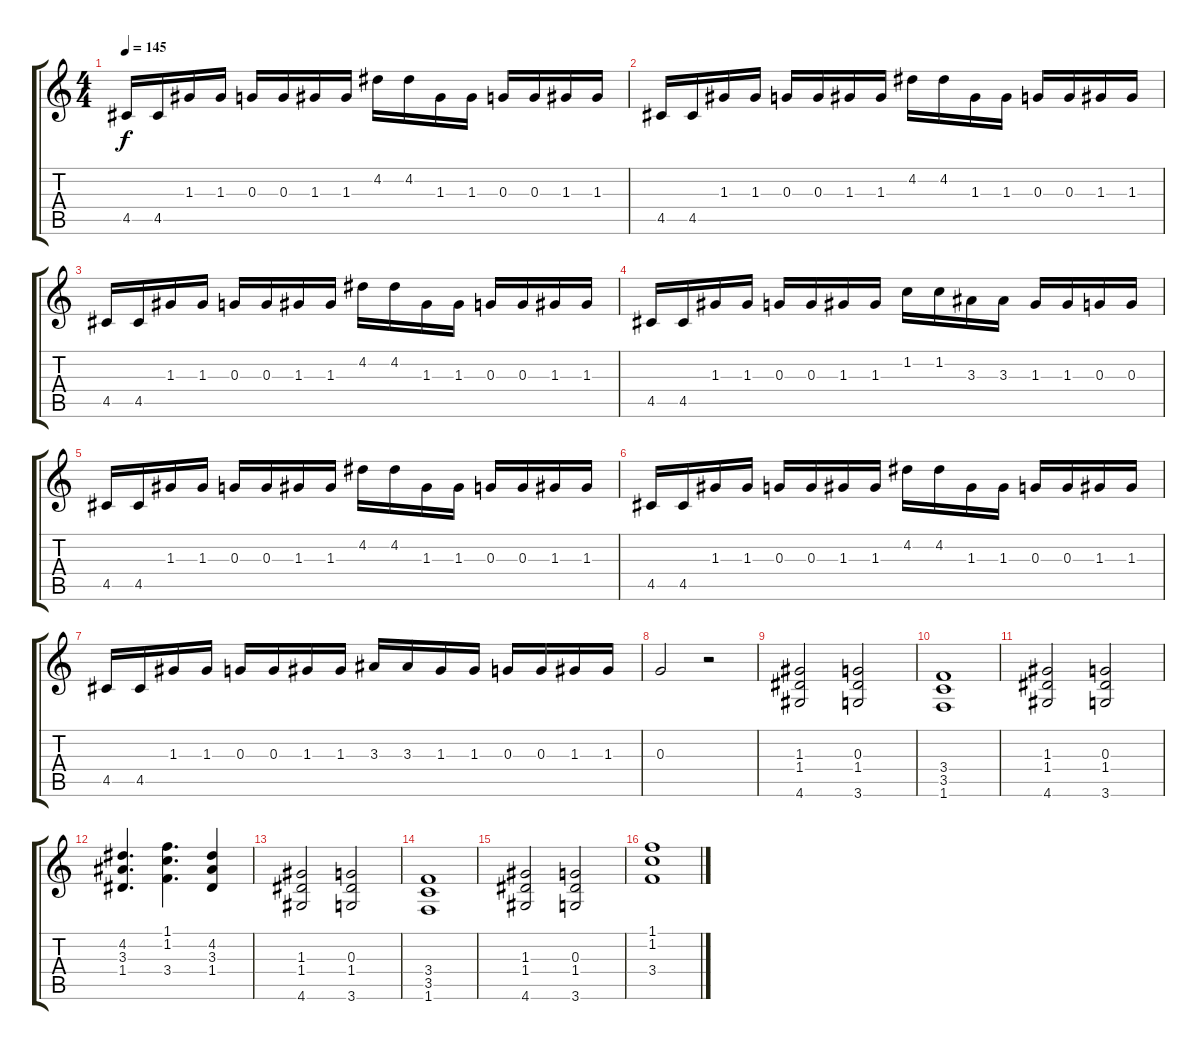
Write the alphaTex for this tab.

\track "" {instrument distortionguitar}
\staff {score tabs}
\tuning (E4 B3 G3 D3 A2 E2) {hide}
\ts (4 4)
\tempo 145
\clef g2
\ks c
4.5.16{dy f} 4.5.16 1.3.16 1.3.16 0.3.16 0.3.16 1.3.16 1.3.16 4.2.16 4.2.16 1.3.16 1.3.16 0.3.16 0.3.16 1.3.16 1.3.16 |
4.5.16 4.5.16 1.3.16 1.3.16 0.3.16 0.3.16 1.3.16 1.3.16 4.2.16 4.2.16 1.3.16 1.3.16 0.3.16 0.3.16 1.3.16 1.3.16 |
4.5.16 4.5.16 1.3.16 1.3.16 0.3.16 0.3.16 1.3.16 1.3.16 4.2.16 4.2.16 1.3.16 1.3.16 0.3.16 0.3.16 1.3.16 1.3.16 |
4.5.16 4.5.16 1.3.16 1.3.16 0.3.16 0.3.16 1.3.16 1.3.16 1.2.16 1.2.16 3.3.16 3.3.16 1.3.16 1.3.16 0.3.16 0.3.16 |
4.5.16 4.5.16 1.3.16 1.3.16 0.3.16 0.3.16 1.3.16 1.3.16 4.2.16 4.2.16 1.3.16 1.3.16 0.3.16 0.3.16 1.3.16 1.3.16 |
4.5.16 4.5.16 1.3.16 1.3.16 0.3.16 0.3.16 1.3.16 1.3.16 4.2.16 4.2.16 1.3.16 1.3.16 0.3.16 0.3.16 1.3.16 1.3.16 |
4.5.16 4.5.16 1.3.16 1.3.16 0.3.16 0.3.16 1.3.16 1.3.16 3.3.16 3.3.16 1.3.16 1.3.16 0.3.16 0.3.16 1.3.16 1.3.16 |
0.3.2 r.2 |
(1.3 1.4 4.6).2 (0.3 1.4 3.6).2 |
(3.4 3.5 1.6).1 |
(1.3 1.4 4.6).2 (0.3 1.4 3.6).2 |
(4.2 3.3 1.4).4{d} (1.1 1.2 3.4).4{d} (4.2 3.3 1.4).4 |
(1.3 1.4 4.6).2 (0.3 1.4 3.6).2 |
(3.4 3.5 1.6).1 |
(1.3 1.4 4.6).2 (0.3 1.4 3.6).2 |
(1.1 1.2 3.4).1
